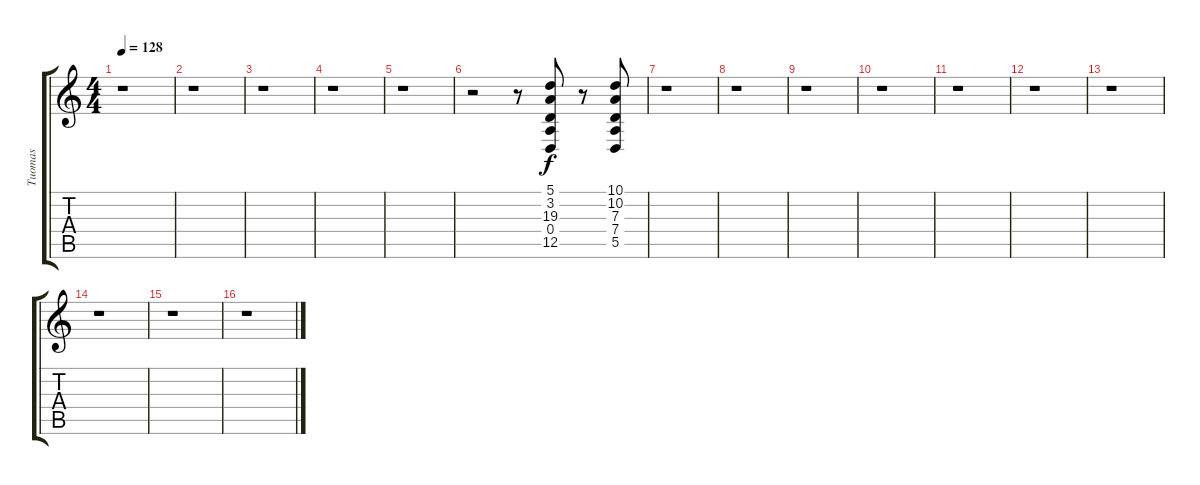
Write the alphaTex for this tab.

\track ("Tuomas" "Tuomas") {instrument stringensemble1}
\staff {score tabs}
\tuning (E4 B3 G3 D3 A2 E2) {hide}
\ts (4 4)
\tempo 128
\clef g2
\ks c
r.1{dy f} |
r.1 |
r.1 |
r.1 |
r.1 |
r.2 r.8 (5.1 3.2 19.3 0.4 12.5).8 r.8 (10.1 10.2 7.3 7.4 5.5).8 |
r.1 |
r.1 |
r.1 |
r.1 |
r.1 |
r.1 |
r.1 |
r.1 |
r.1 |
r.1
